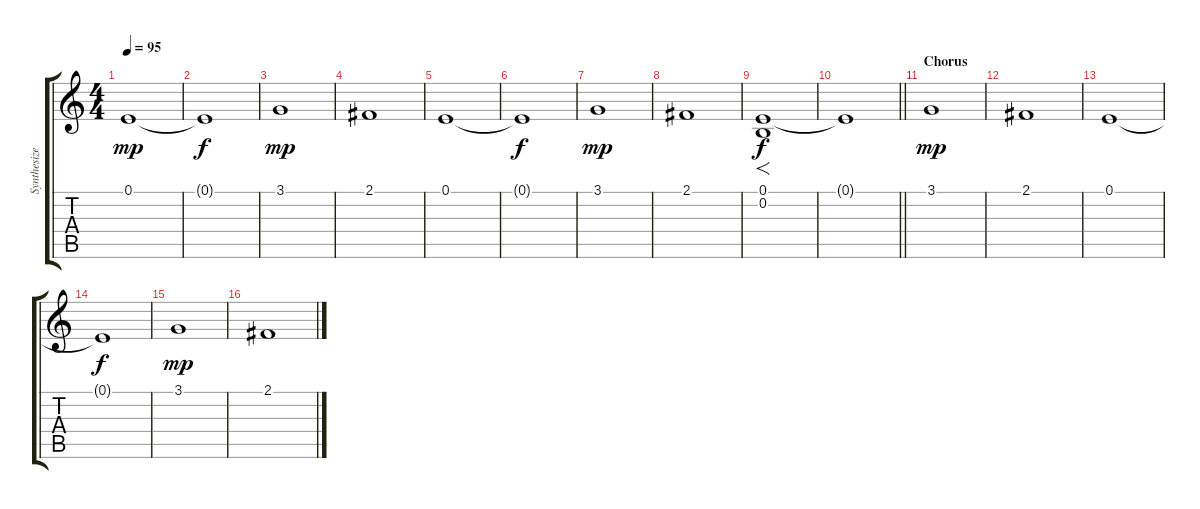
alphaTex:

\track ("Synthesizer" "Synthesize") {instrument pad2warm}
\staff {score tabs}
\tuning (E4 B3 G3 D3 A2 E2) {hide}
\ts (4 4)
\tempo 95
\clef g2
\ks c
0.1.1{dy mp} |
0.1{t}.1{dy f} |
3.1.1{dy mp} |
2.1.1 |
0.1.1 |
0.1{t}.1{dy f} |
3.1.1{dy mp} |
2.1.1 |
(0.1 0.2).1{f dy f} |
\barLineRight lightlight
0.1{t}.1 |
\section ("" "Chorus")
3.1.1{dy mp} |
2.1.1 |
0.1.1 |
0.1{t}.1{dy f} |
3.1.1{dy mp} |
2.1.1
